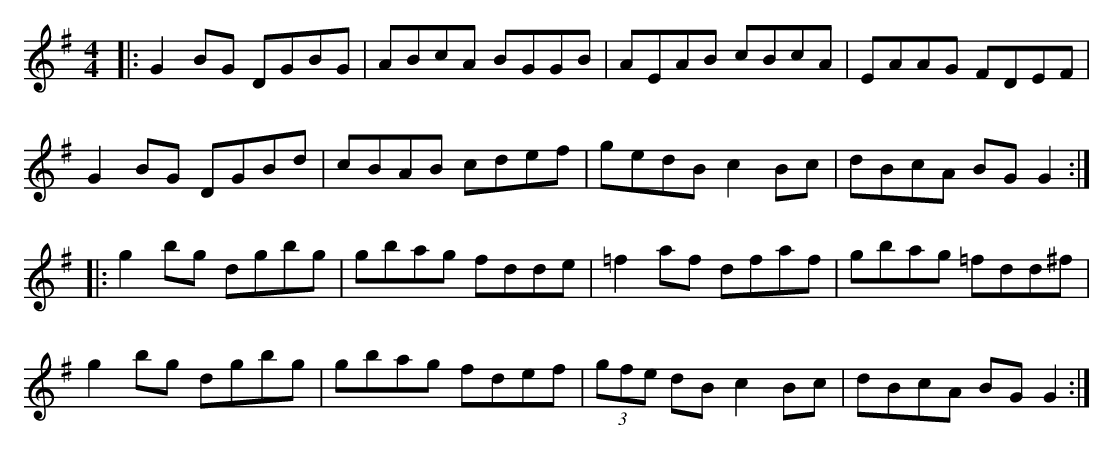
X:1
M:4/4
K:G
|:G2BG DGBG|ABcA BGGB|AEAB cBcA|EAAG FDEF|
G2BG DGBd|cBAB cdef|gedB c2Bc|dBcA BGG2:|
|:g2bg dgbg|gbag fdde|=f2af dfaf|gbag =fdd^f|
g2bg dgbg|gbag fdef|(3gfe dB c2Bc|dBcA BGG2:|
